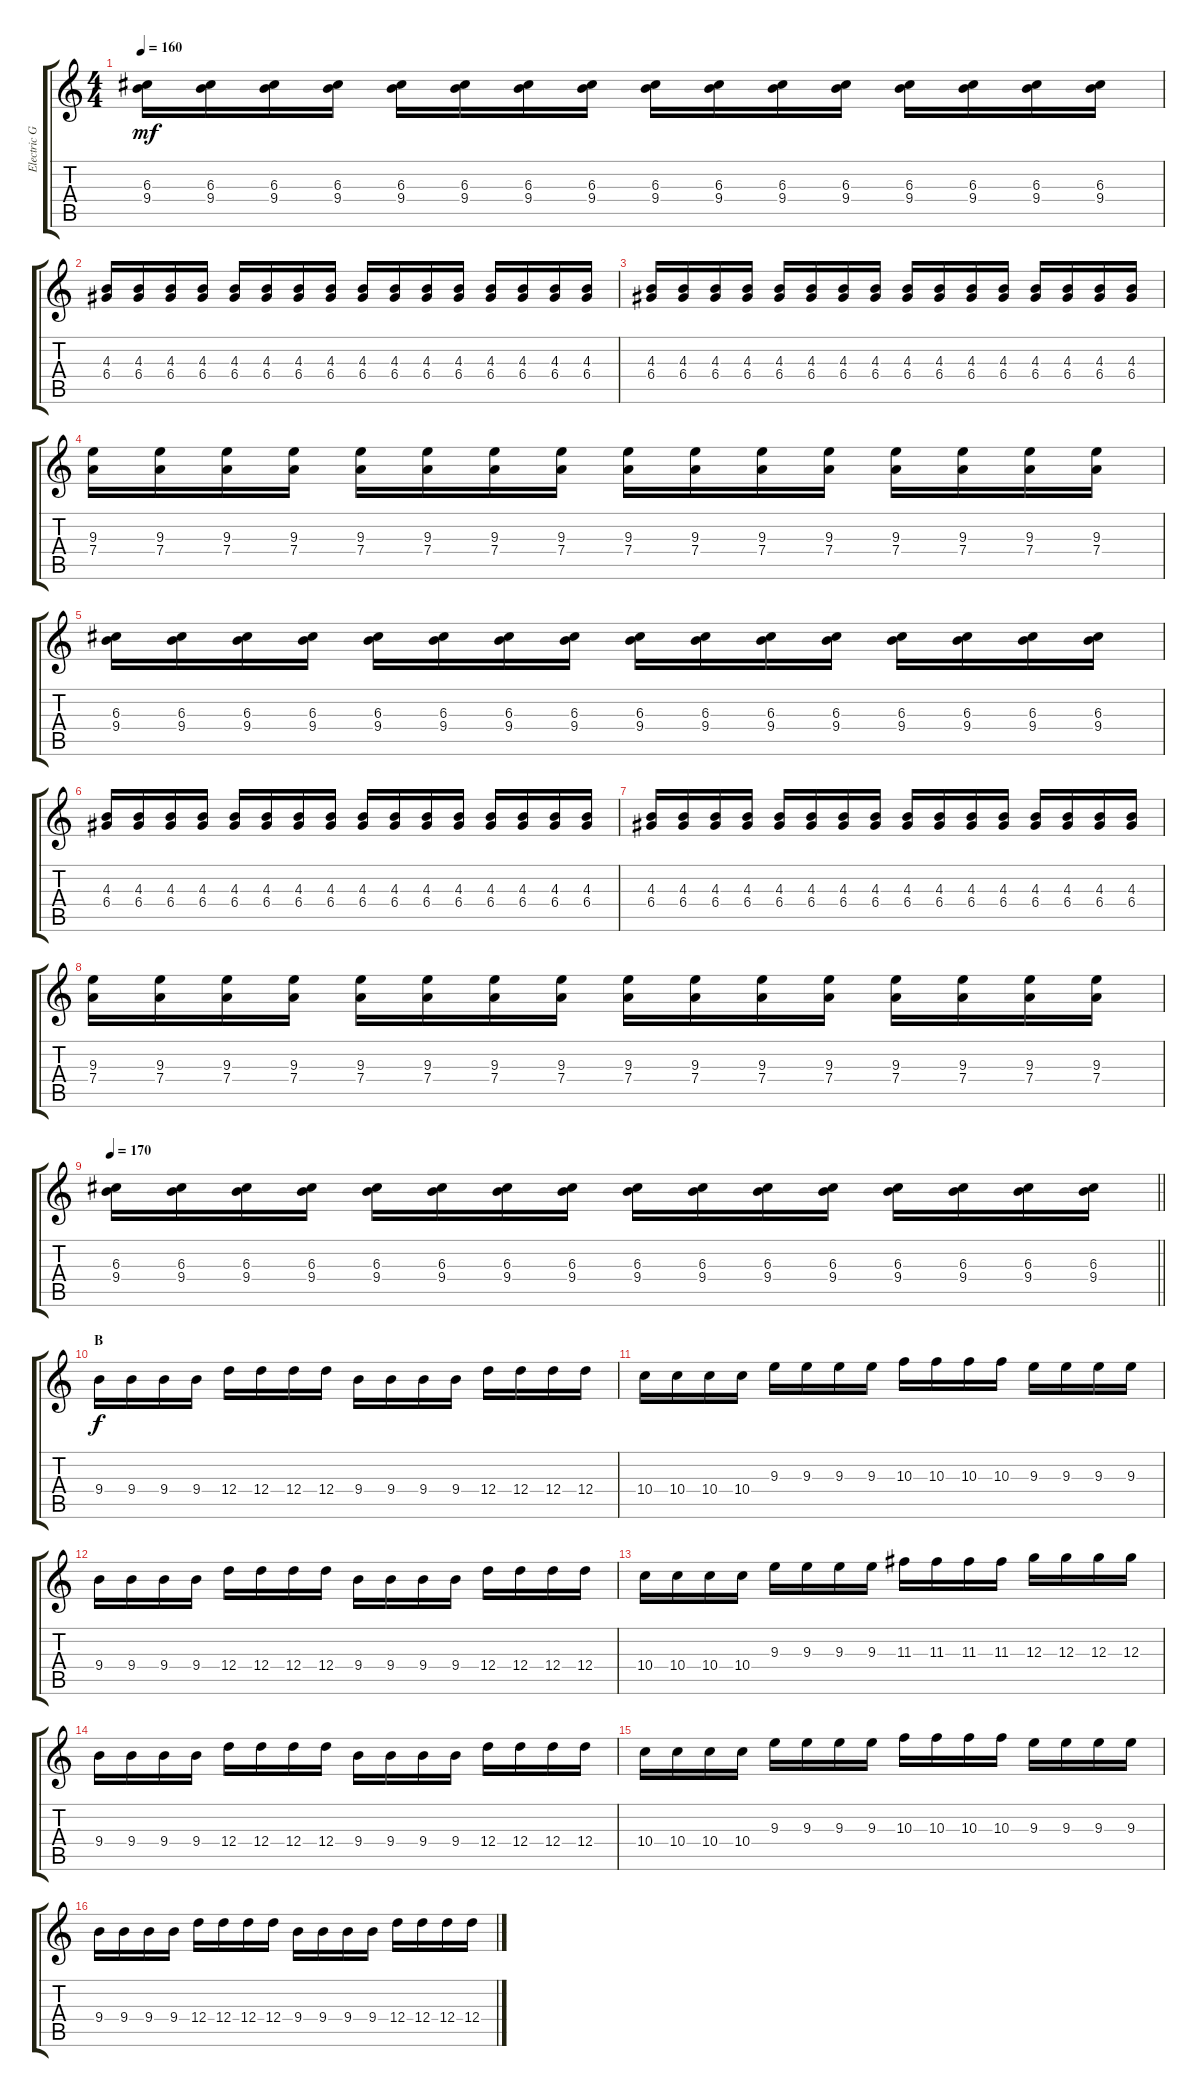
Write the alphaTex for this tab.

\track ("Electric Guitar" "Electric G") {instrument distortionguitar}
\staff {score tabs}
\tuning (E4 B3 G3 D3 A2 E2) {hide}
\ts (4 4)
\tempo 160
\clef g2
\ks c
(6.3 9.4).16{dy mf} (6.3 9.4).16 (6.3 9.4).16 (6.3 9.4).16 (6.3 9.4).16 (6.3 9.4).16 (6.3 9.4).16 (6.3 9.4).16 (6.3 9.4).16 (6.3 9.4).16 (6.3 9.4).16 (6.3 9.4).16 (6.3 9.4).16 (6.3 9.4).16 (6.3 9.4).16 (6.3 9.4).16 |
(4.3 6.4).16 (4.3 6.4).16 (4.3 6.4).16 (4.3 6.4).16 (4.3 6.4).16 (4.3 6.4).16 (4.3 6.4).16 (4.3 6.4).16 (4.3 6.4).16 (4.3 6.4).16 (4.3 6.4).16 (4.3 6.4).16 (4.3 6.4).16 (4.3 6.4).16 (4.3 6.4).16 (4.3 6.4).16 |
(4.3 6.4).16 (4.3 6.4).16 (4.3 6.4).16 (4.3 6.4).16 (4.3 6.4).16 (4.3 6.4).16 (4.3 6.4).16 (4.3 6.4).16 (4.3 6.4).16 (4.3 6.4).16 (4.3 6.4).16 (4.3 6.4).16 (4.3 6.4).16 (4.3 6.4).16 (4.3 6.4).16 (4.3 6.4).16 |
(9.3 7.4).16 (9.3 7.4).16 (9.3 7.4).16 (9.3 7.4).16 (9.3 7.4).16 (9.3 7.4).16 (9.3 7.4).16 (9.3 7.4).16 (9.3 7.4).16 (9.3 7.4).16 (9.3 7.4).16 (9.3 7.4).16 (9.3 7.4).16 (9.3 7.4).16 (9.3 7.4).16 (9.3 7.4).16 |
(6.3 9.4).16 (6.3 9.4).16 (6.3 9.4).16 (6.3 9.4).16 (6.3 9.4).16 (6.3 9.4).16 (6.3 9.4).16 (6.3 9.4).16 (6.3 9.4).16 (6.3 9.4).16 (6.3 9.4).16 (6.3 9.4).16 (6.3 9.4).16 (6.3 9.4).16 (6.3 9.4).16 (6.3 9.4).16 |
(4.3 6.4).16 (4.3 6.4).16 (4.3 6.4).16 (4.3 6.4).16 (4.3 6.4).16 (4.3 6.4).16 (4.3 6.4).16 (4.3 6.4).16 (4.3 6.4).16 (4.3 6.4).16 (4.3 6.4).16 (4.3 6.4).16 (4.3 6.4).16 (4.3 6.4).16 (4.3 6.4).16 (4.3 6.4).16 |
(4.3 6.4).16 (4.3 6.4).16 (4.3 6.4).16 (4.3 6.4).16 (4.3 6.4).16 (4.3 6.4).16 (4.3 6.4).16 (4.3 6.4).16 (4.3 6.4).16 (4.3 6.4).16 (4.3 6.4).16 (4.3 6.4).16 (4.3 6.4).16 (4.3 6.4).16 (4.3 6.4).16 (4.3 6.4).16 |
(9.3 7.4).16 (9.3 7.4).16 (9.3 7.4).16 (9.3 7.4).16 (9.3 7.4).16 (9.3 7.4).16 (9.3 7.4).16 (9.3 7.4).16 (9.3 7.4).16 (9.3 7.4).16 (9.3 7.4).16 (9.3 7.4).16 (9.3 7.4).16 (9.3 7.4).16 (9.3 7.4).16 (9.3 7.4).16 |
\tempo 170
\barLineRight lightlight
(6.3 9.4).16 (6.3 9.4).16 (6.3 9.4).16 (6.3 9.4).16 (6.3 9.4).16 (6.3 9.4).16 (6.3 9.4).16 (6.3 9.4).16 (6.3 9.4).16 (6.3 9.4).16 (6.3 9.4).16 (6.3 9.4).16 (6.3 9.4).16 (6.3 9.4).16 (6.3 9.4).16 (6.3 9.4).16 |
\section ("" "B")
9.4.16{dy f} 9.4.16 9.4.16 9.4.16 12.4.16 12.4.16 12.4.16 12.4.16 9.4.16 9.4.16 9.4.16 9.4.16 12.4.16 12.4.16 12.4.16 12.4.16 |
10.4.16 10.4.16 10.4.16 10.4.16 9.3.16 9.3.16 9.3.16 9.3.16 10.3.16 10.3.16 10.3.16 10.3.16 9.3.16 9.3.16 9.3.16 9.3.16 |
9.4.16 9.4.16 9.4.16 9.4.16 12.4.16 12.4.16 12.4.16 12.4.16 9.4.16 9.4.16 9.4.16 9.4.16 12.4.16 12.4.16 12.4.16 12.4.16 |
10.4.16 10.4.16 10.4.16 10.4.16 9.3.16 9.3.16 9.3.16 9.3.16 11.3.16 11.3.16 11.3.16 11.3.16 12.3.16 12.3.16 12.3.16 12.3.16 |
9.4.16 9.4.16 9.4.16 9.4.16 12.4.16 12.4.16 12.4.16 12.4.16 9.4.16 9.4.16 9.4.16 9.4.16 12.4.16 12.4.16 12.4.16 12.4.16 |
10.4.16 10.4.16 10.4.16 10.4.16 9.3.16 9.3.16 9.3.16 9.3.16 10.3.16 10.3.16 10.3.16 10.3.16 9.3.16 9.3.16 9.3.16 9.3.16 |
9.4.16 9.4.16 9.4.16 9.4.16 12.4.16 12.4.16 12.4.16 12.4.16 9.4.16 9.4.16 9.4.16 9.4.16 12.4.16 12.4.16 12.4.16 12.4.16
